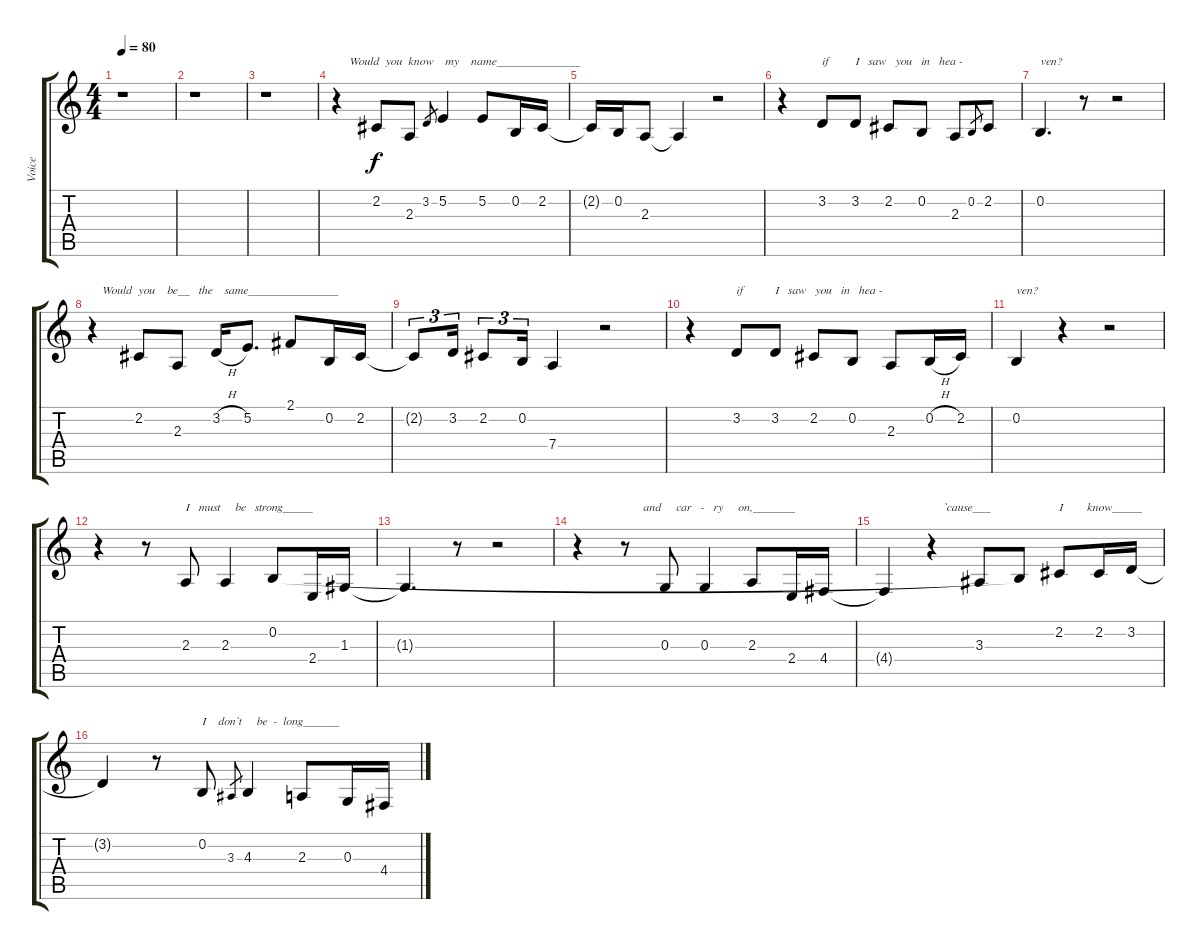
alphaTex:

\track ("Voice" "Voice") {instrument choiraahs}
\staff {score tabs}
\tuning (E4 B3 G3 D3 A2 E2) {hide}
\ts (4 4)
\tempo 80
\clef g2
\ks c
r.1{dy f} |
r.1 |
r.1 |
r.4{txt "    Would  you  know    my    name______________"} 2.2.8 2.3.8 3.2.8{gr} 5.2.4 5.2.8 0.2.16 2.2.16 |
2.2{t}.16 0.2.16 2.3.8 2.3{t}.4 r.2 |
r.4 3.2.8{txt "if"} 3.2.8{txt "I   saw   you   in   hea -"} 2.2.8 0.2.8 2.3.8 0.2.8{gr} 2.2.8 |
0.2.4{d txt "ven?"} r.8 r.2 |
r.4{txt "   Would  you    be__   the    same_______________"} 2.2.8 2.3.8 3.2{h}.16 5.2.8{d} 2.1.8 0.2.16 2.2.16 |
2.2{t}.8{tu (3 2)} 3.2.16{tu (3 2)} 2.2.8{tu (3 2)} 0.2.16{tu (3 2)} 7.4.4 r.2 |
r.4 3.2.8{txt "if"} 3.2.8{txt "I   saw   you   in   hea -"} 2.2.8 0.2.8 2.3.8 0.2{h}.16 2.2.16 |
0.2.4{txt "ven?"} r.4 r.2 |
r.4 r.8 2.3.8{txt "I   must     be   strong_____"} 2.3.4 0.2.8 2.4.16 1.3.16 |
1.3{t}.4{d} r.8 r.2 |
r.4 r.8{txt "      and     car   -   ry     on,_______"} 0.3.8 0.3.4 2.3.8 2.4.16 4.4.16 |
4.4{t}.4 r.4{txt "    `cause___"} 3.3.8 0.2{t}.8 2.2.8{txt "I        know_____"} 2.2.16 3.2.16 |
3.2{t}.4 r.8 0.2.8{txt "I    don`t     be  -  long______"} 3.3.8{gr} 4.3.4 2.3.8 0.3.16 4.4.16
